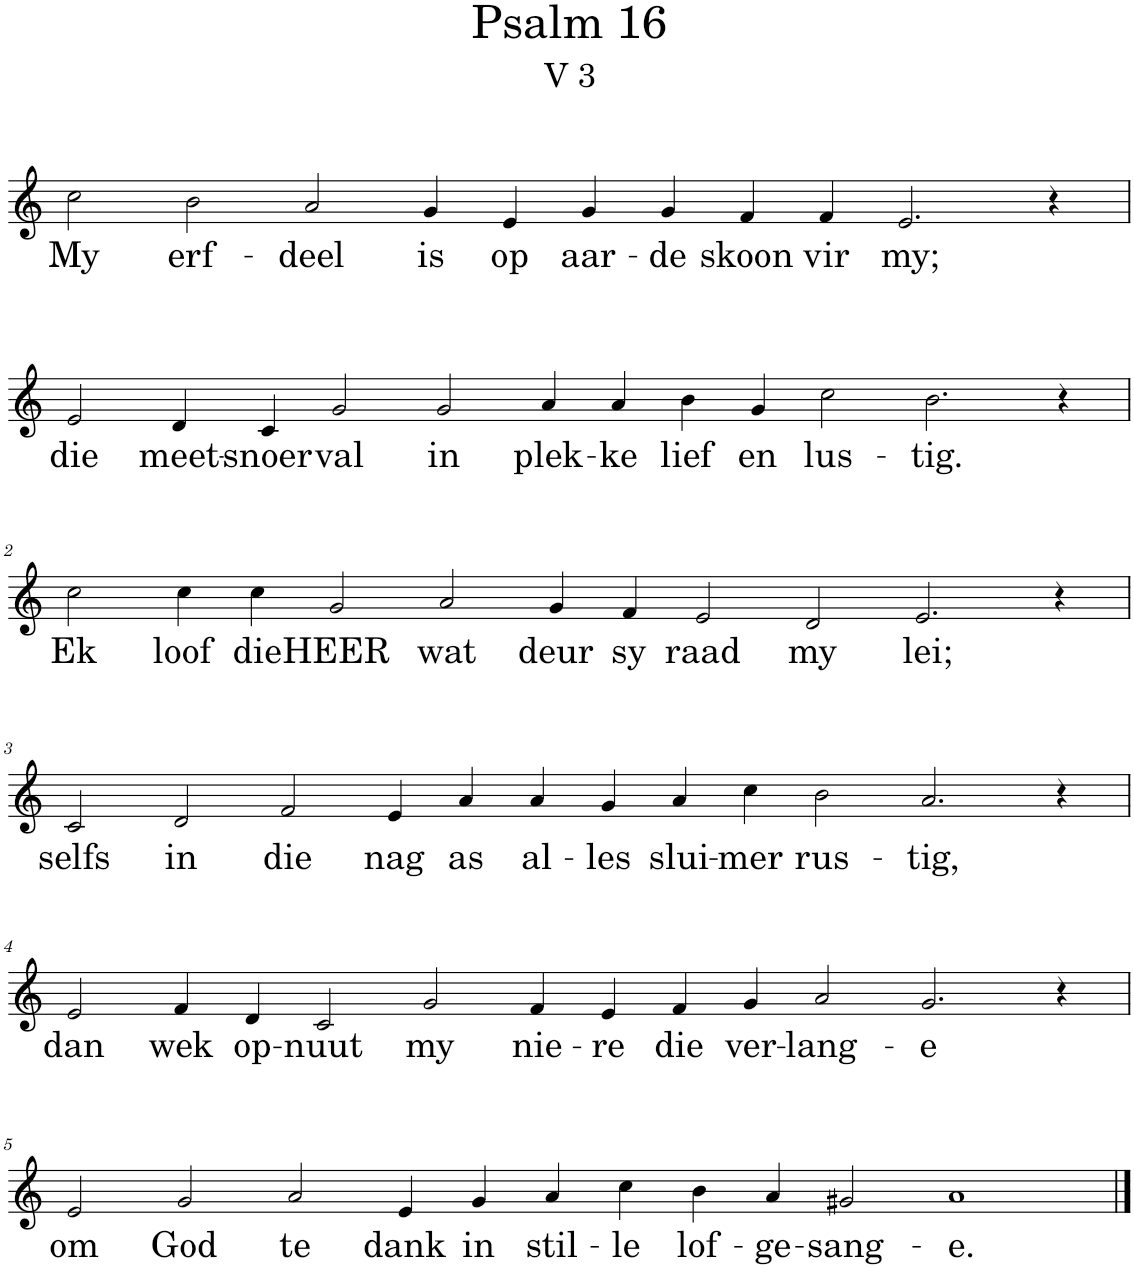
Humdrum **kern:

**kern	**text
*part1	*part1
*staff1	*staff1
*I"Pipe Organ	*
*I'Org.	*
*clefG2	*
*k[]	*
*M18/4	*
=	=
!	!LO:LY:b
2cc\	My
!	!LO:LY:b
2b\	erf-
!	!LO:LY:b
2a/	-deel
!	!LO:LY:b
4g/	is
!	!LO:LY:b
4e/	op
!	!LO:LY:b
4g/	aar-
!	!LO:LY:b
4g/	-de
!	!LO:LY:b
4f/	skoon
!	!LO:LY:b
4f/	vir
!	!LO:LY:b
2.e/	my;
4r	.
!!LO:LB:g=z
=1	=1
!	!LO:LY:b
2e/	die
!	!LO:LY:b
4d/	meet-
!	!LO:LY:b
4c/	-snoer
!	!LO:LY:b
2g/	val
!	!LO:LY:b
2g/	in
!	!LO:LY:b
4a/	plek-
!	!LO:LY:b
4a/	-ke
!	!LO:LY:b
4b\	lief
!	!LO:LY:b
4g/	en
!	!LO:LY:b
2cc\	lus-
!	!LO:LY:b
2.b\	-tig.
4r	.
!!LO:LB:g=z
=2	=2
!	!LO:LY:b
2cc\	Ek
!	!LO:LY:b
4cc\	loof
!	!LO:LY:b
4cc\	die
!	!LO:LY:b
2g/	HEER
!	!LO:LY:b
2a/	wat
!	!LO:LY:b
4g/	deur
!	!LO:LY:b
4f/	sy
!	!LO:LY:b
2e/	raad
!	!LO:LY:b
2d/	my
!	!LO:LY:b
2.e/	lei;
4r	.
!!LO:LB:g=z
=3	=3
!	!LO:LY:b
2c/	selfs
!	!LO:LY:b
2d/	in
!	!LO:LY:b
2f/	die
!	!LO:LY:b
4e/	nag
!	!LO:LY:b
4a/	as
!	!LO:LY:b
4a/	al-
!	!LO:LY:b
4g/	-les
!	!LO:LY:b
4a/	slui-
!	!LO:LY:b
4cc\	-mer
!	!LO:LY:b
2b\	rus-
!	!LO:LY:b
2.a/	-tig,
4r	.
!!LO:LB:g=z
=4	=4
!	!LO:LY:b
2e/	dan
!	!LO:LY:b
4f/	wek
!	!LO:LY:b
4d/	op-
!	!LO:LY:b
2c/	-nuut
!	!LO:LY:b
2g/	my
!	!LO:LY:b
4f/	nie-
!	!LO:LY:b
4e/	-re
!	!LO:LY:b
4f/	die
!	!LO:LY:b
4g/	ver-
!	!LO:LY:b
2a/	-lang-
!	!LO:LY:b
2.g/	-e
4r	.
!!LO:LB:g=z
=5	=5
!	!LO:LY:b
2e/	om
!	!LO:LY:b
2g/	God
!	!LO:LY:b
2a/	te
!	!LO:LY:b
4e/	dank
!	!LO:LY:b
4g/	in
!	!LO:LY:b
4a/	stil-
!	!LO:LY:b
4cc\	-le
!	!LO:LY:b
4b\	lof-
!	!LO:LY:b
4a/	-ge-
!	!LO:LY:b
2g#X/	-sang-
!	!LO:LY:b
1a	-e.
==	==
*-	*-
